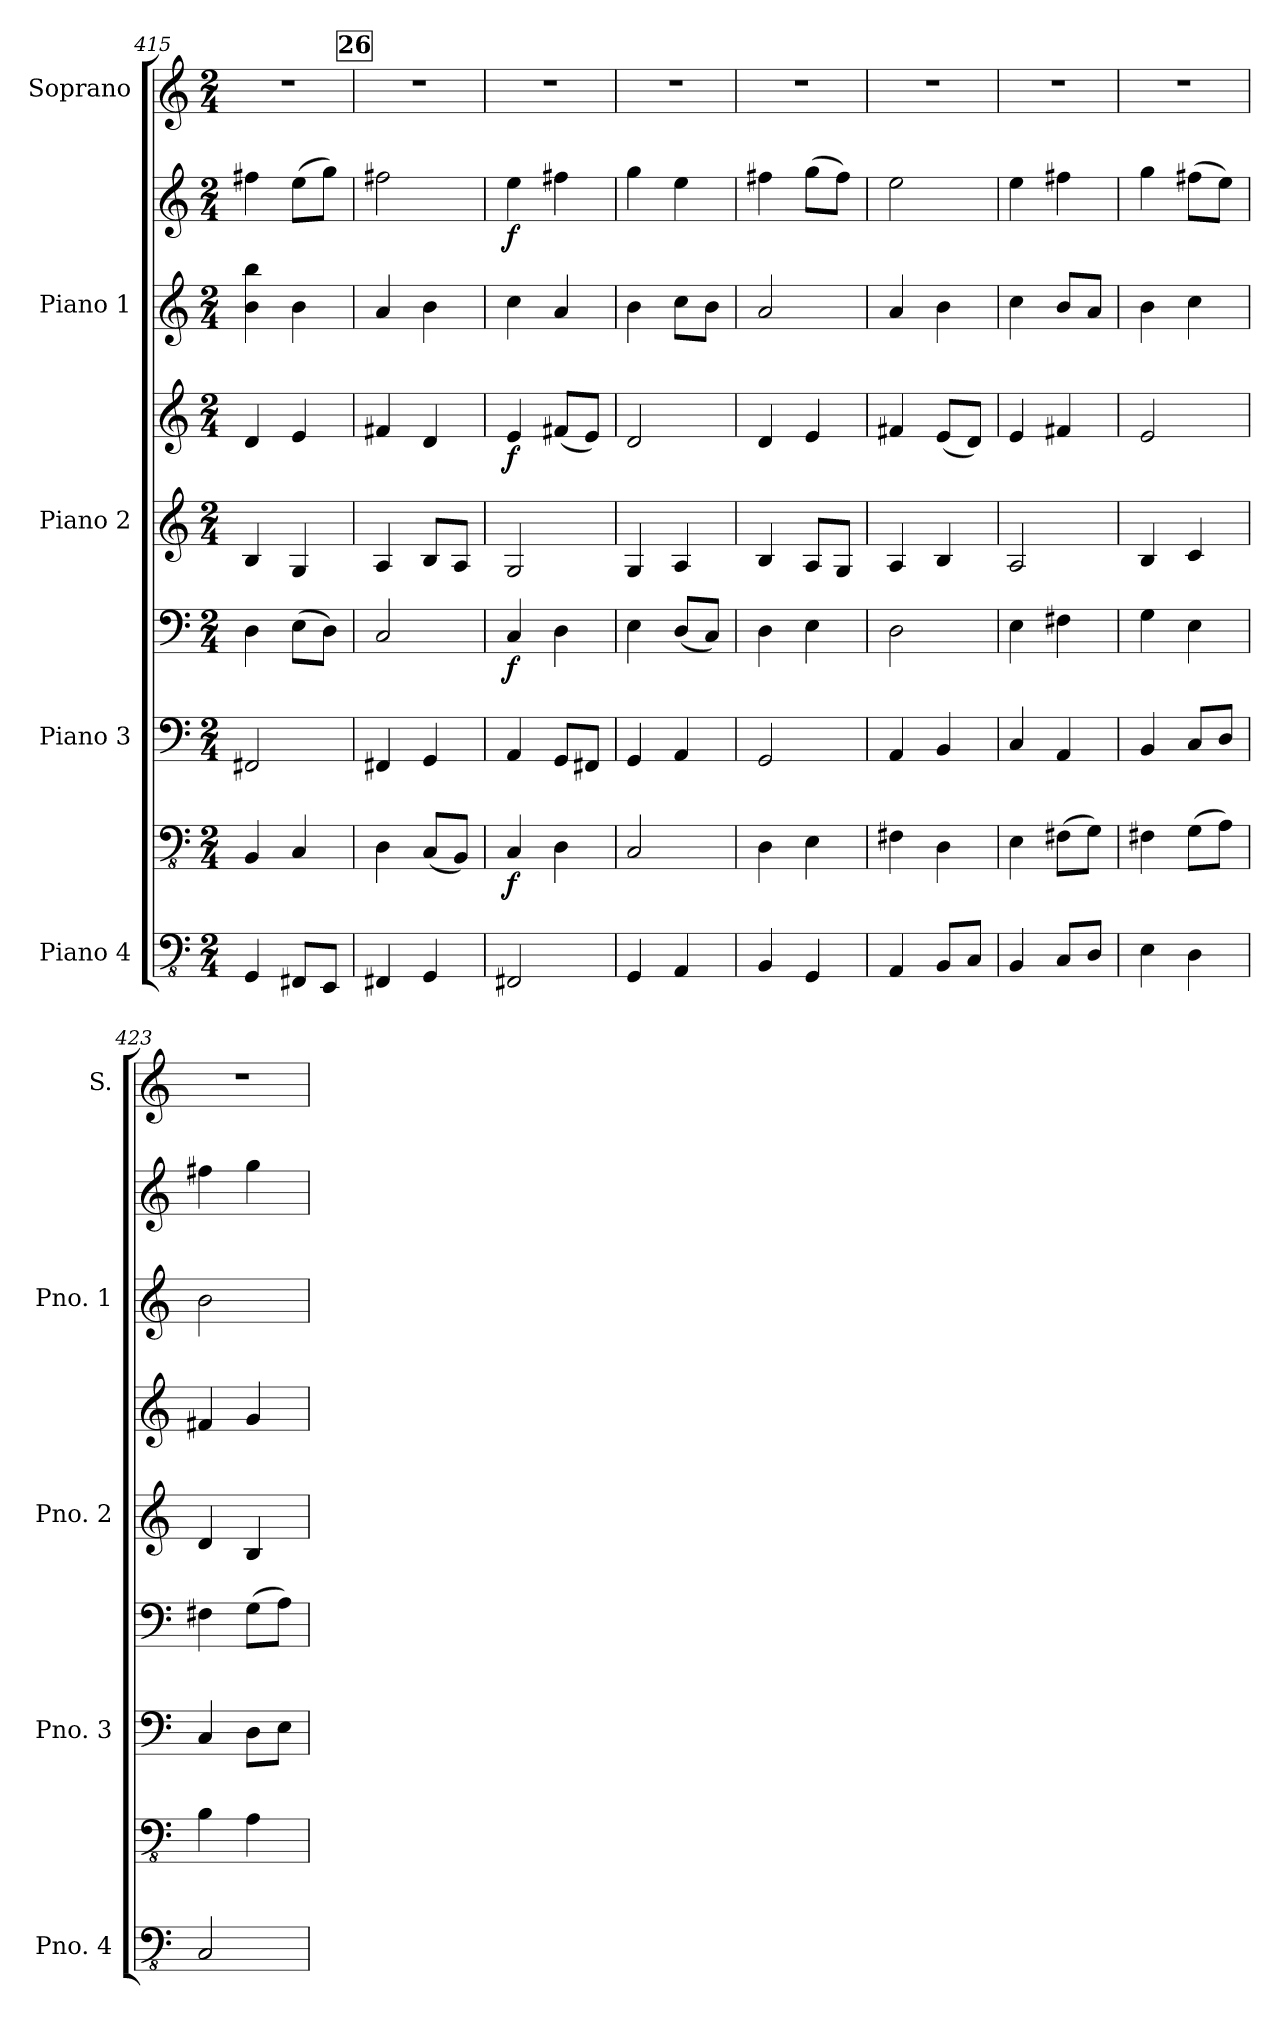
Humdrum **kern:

**kern	**kern	**dynam	**kern	**kern	**dynam	**kern	**kern	**dynam	**kern	**kern	**dynam	**kern
*part5	*part5	*part5	*part4	*part4	*part4	*part3	*part3	*part3	*part2	*part2	*part2	*part1
*staff9	*staff8	*staff8/9	*staff7	*staff6	*staff6/7	*staff5	*staff4	*staff4/5	*staff3	*staff2	*staff2/3	*staff1
*I"Piano 4	*	*	*I"Piano 3	*	*	*I"Piano 2	*	*	*I"Piano 1	*	*	*I"Soprano
*I'Pno. 4	*	*	*I'Pno. 3	*	*	*I'Pno. 2	*	*	*I'Pno. 1	*	*	*I'S.
*clefFv4	*clefFv4	*	*clefF4	*clefF4	*	*clefG2	*clefG2	*	*clefG2	*clefG2	*	*clefG2
*k[]	*k[]	*	*k[]	*k[]	*	*k[]	*k[]	*	*k[]	*k[]	*	*k[]
*M2/4	*M2/4	*	*M2/4	*M2/4	*	*M2/4	*M2/4	*	*M2/4	*M2/4	*	*M2/4
=415	=415	=415	=415	=415	=415	=415	=415	=415	=415	=415	=415	=415
4GGG/	4BBB/	.	2FF#X/	4D\	.	4B/	4d/	.	4b\ 4bb\	4ff#X\	.	2r
8FFF#X/L	4CC/	.	.	(>8E\L	.	4G/	4e/	.	4b\	(>8ee\L	.	.
8EEE/J	.	.	.	8D\J)	.	.	.	.	.	8gg\J)	.	.
!!LO:REH:place=s1:a:B:fs=14:t=26
=416	=416	=416	=416	=416	=416	=416	=416	=416	=416	=416	=416	=416
4FFF#X/	4DD\	.	4FF#X/	2C/	.	4A/	4f#X/	.	4a/	2ff#X\	.	2r
4GGG/	(<8CC/L	.	4GG/	.	.	8B/L	4d/	.	4b\	.	.	.
.	8BBB/J)	.	.	.	.	8A/J	.	.	.	.	.	.
!!LO:PB:g=z
=417	=417	=417	=417	=417	=417	=417	=417	=417	=417	=417	=417	=417
!	!	!LO:DY:b	!	!	!LO:DY:b	!	!	!LO:DY:b	!	!	!LO:DY:b	!
2FFF#X/	4CC/	f	4AA/	4C/	f	2G/	4e/	f	4cc\	4ee\	f	2r
.	4DD\	.	8GG/L	4D\	.	.	(<8f#X/L	.	4a/	4ff#X\	.	.
.	.	.	8FF#X/J	.	.	.	8e/J)	.	.	.	.	.
=418	=418	=418	=418	=418	=418	=418	=418	=418	=418	=418	=418	=418
4GGG/	2CC/	.	4GG/	4E\	.	4G/	2d/	.	4b\	4gg\	.	2r
4AAA/	.	.	4AA/	(<8D/L	.	4A/	.	.	8cc\L	4ee\	.	.
.	.	.	.	8C/J)	.	.	.	.	8b\J	.	.	.
=419	=419	=419	=419	=419	=419	=419	=419	=419	=419	=419	=419	=419
4BBB/	4DD\	.	2GG/	4D\	.	4B/	4d/	.	2a/	4ff#X\	.	2r
4GGG/	4EE\	.	.	4E\	.	8A/L	4e/	.	.	(>8gg\L	.	.
.	.	.	.	.	.	8G/J	.	.	.	8ff#\J)	.	.
=420	=420	=420	=420	=420	=420	=420	=420	=420	=420	=420	=420	=420
4AAA/	4FF#X\	.	4AA/	2D\	.	4A/	4f#X/	.	4a/	2ee\	.	2r
8BBB/L	4DD\	.	4BB/	.	.	4B/	(<8e/L	.	4b\	.	.	.
8CC/J	.	.	.	.	.	.	8d/J)	.	.	.	.	.
=421	=421	=421	=421	=421	=421	=421	=421	=421	=421	=421	=421	=421
4BBB/	4EE\	.	4C/	4E\	.	2A/	4e/	.	4cc\	4ee\	.	2r
8CC/L	(>8FF#X\L	.	4AA/	4F#X\	.	.	4f#X/	.	8b/L	4ff#X\	.	.
8DD/J	8GG\J)	.	.	.	.	.	.	.	8a/J	.	.	.
=422	=422	=422	=422	=422	=422	=422	=422	=422	=422	=422	=422	=422
4EE\	4FF#X\	.	4BB/	4G\	.	4B/	2e/	.	4b\	4gg\	.	2r
4DD\	(>8GG\L	.	8C/L	4E\	.	4c/	.	.	4cc\	(>8ff#X\L	.	.
.	8AA\J)	.	8D/J	.	.	.	.	.	.	8ee\J)	.	.
=423	=423	=423	=423	=423	=423	=423	=423	=423	=423	=423	=423	=423
2CC/	4BB\	.	4C/	4F#X\	.	4d/	4f#X/	.	2b\	4ff#X\	.	2r
.	4AA\	.	8D\L	(>8G\L	.	4B/	4g/	.	.	4gg\	.	.
.	.	.	8E\J	8A\J)	.	.	.	.	.	.	.	.
=	=	=	=	=	=	=	=	=	=	=	=	=
*-	*-	*-	*-	*-	*-	*-	*-	*-	*-	*-	*-	*-
